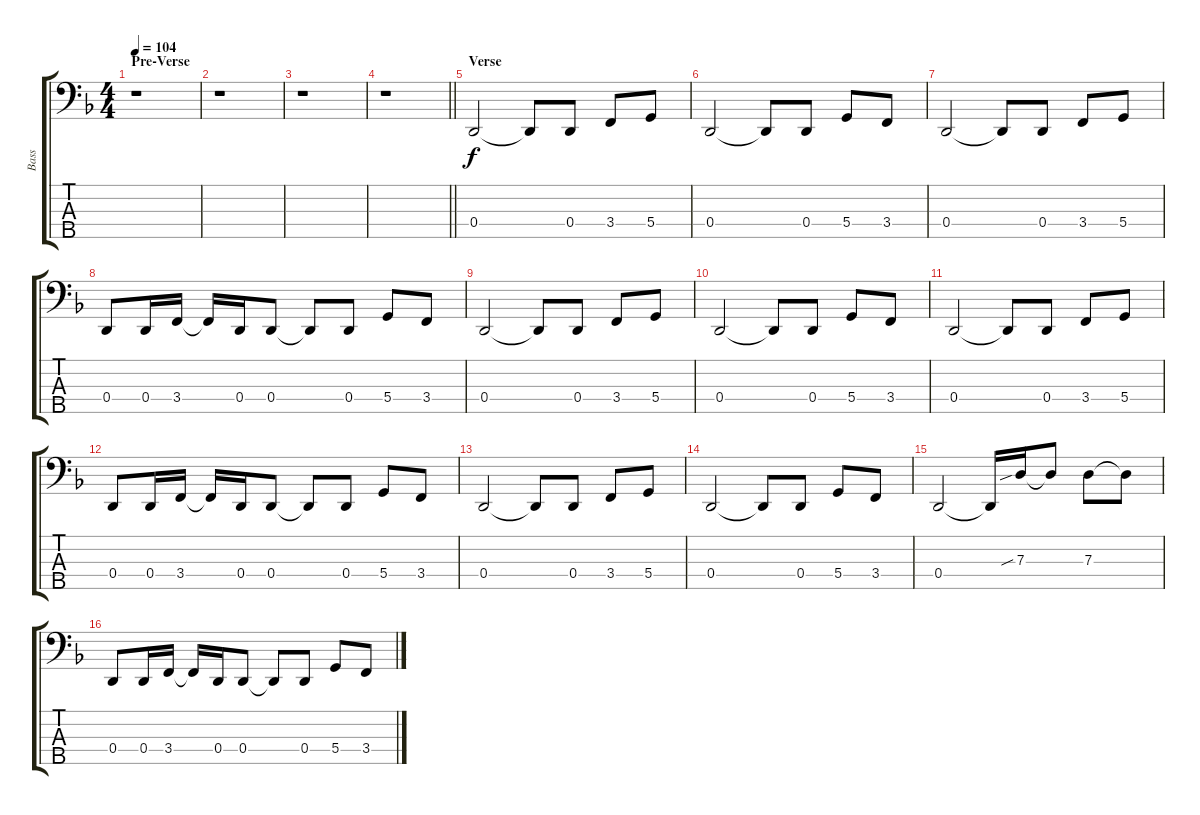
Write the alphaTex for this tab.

\track ("Bass" "Bass") {instrument electricbassfinger}
\staff {score tabs}
\tuning (F2 C2 G1 D1 A0) {hide}
\ts (4 4)
\section ("" "Pre-Verse")
\tempo 104
\clef f4
\ks dminor
r.1{dy f} |
r.1 |
r.1 |
\barLineRight lightlight
r.1 |
\section ("" "Verse")
0.4.2 0.4{t}.8 0.4.8 3.4.8 5.4.8 |
0.4.2 0.4{t}.8 0.4.8 5.4.8 3.4.8 |
0.4.2 0.4{t}.8 0.4.8 3.4.8 5.4.8 |
0.4.8 0.4.16 3.4.16 3.4{t}.16 0.4.16 0.4.8 0.4{t}.8 0.4.8 5.4.8 3.4.8 |
0.4.2 0.4{t}.8 0.4.8 3.4.8 5.4.8 |
0.4.2 0.4{t}.8 0.4.8 5.4.8 3.4.8 |
0.4.2 0.4{t}.8 0.4.8 3.4.8 5.4.8 |
0.4.8 0.4.16 3.4.16 3.4{t}.16 0.4.16 0.4.8 0.4{t}.8 0.4.8 5.4.8 3.4.8 |
0.4.2 0.4{t}.8 0.4.8 3.4.8 5.4.8 |
0.4.2 0.4{t}.8 0.4.8 5.4.8 3.4.8 |
0.4.2 0.4{t}.16 7.3{sib}.16 7.3{t}.8 7.3.8 7.3{t}.8 |
0.4.8 0.4.16 3.4.16 3.4{t}.16 0.4.16 0.4.8 0.4{t}.8 0.4.8 5.4.8 3.4.8
